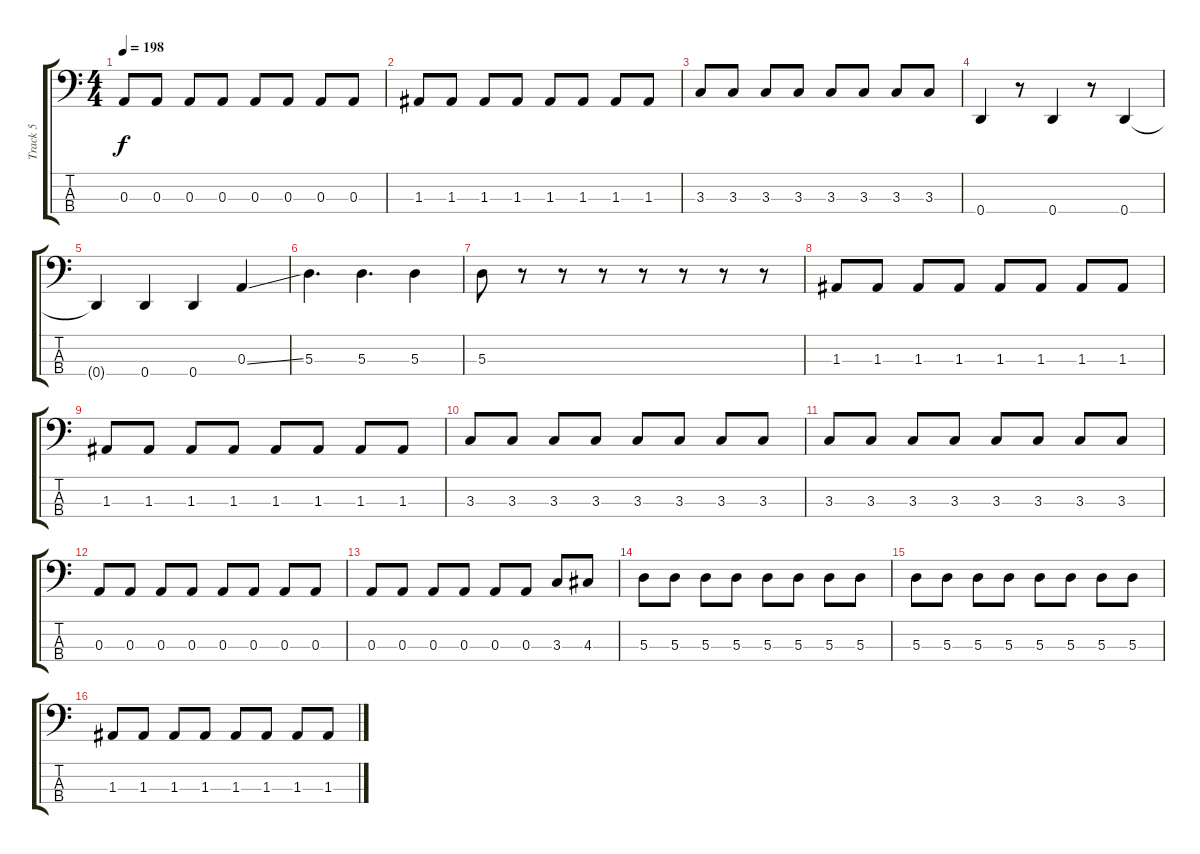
\track ("Track 5" "Track 5") {instrument electricbassfinger}
\staff {score tabs}
\tuning (G2 D2 A1 D1) {hide}
\ts (4 4)
\tempo 198
\clef f4
\ks c
0.3.8{dy f} 0.3.8 0.3.8 0.3.8 0.3.8 0.3.8 0.3.8 0.3.8 |
1.3.8 1.3.8 1.3.8 1.3.8 1.3.8 1.3.8 1.3.8 1.3.8 |
3.3.8 3.3.8 3.3.8 3.3.8 3.3.8 3.3.8 3.3.8 3.3.8 |
0.4.4 r.8 0.4.4 r.8 0.4.4 |
0.4{t}.4 0.4.4 0.4.4 0.3{ss}.4 |
5.3.4{d} 5.3.4{d} 5.3.4 |
5.3.8 r.8 r.8 r.8 r.8 r.8 r.8 r.8 |
1.3.8 1.3.8 1.3.8 1.3.8 1.3.8 1.3.8 1.3.8 1.3.8 |
1.3.8 1.3.8 1.3.8 1.3.8 1.3.8 1.3.8 1.3.8 1.3.8 |
3.3.8 3.3.8 3.3.8 3.3.8 3.3.8 3.3.8 3.3.8 3.3.8 |
3.3.8 3.3.8 3.3.8 3.3.8 3.3.8 3.3.8 3.3.8 3.3.8 |
0.3.8 0.3.8 0.3.8 0.3.8 0.3.8 0.3.8 0.3.8 0.3.8 |
0.3.8 0.3.8 0.3.8 0.3.8 0.3.8 0.3.8 3.3.8 4.3.8 |
5.3.8 5.3.8 5.3.8 5.3.8 5.3.8 5.3.8 5.3.8 5.3.8 |
5.3.8 5.3.8 5.3.8 5.3.8 5.3.8 5.3.8 5.3.8 5.3.8 |
1.3.8 1.3.8 1.3.8 1.3.8 1.3.8 1.3.8 1.3.8 1.3.8
